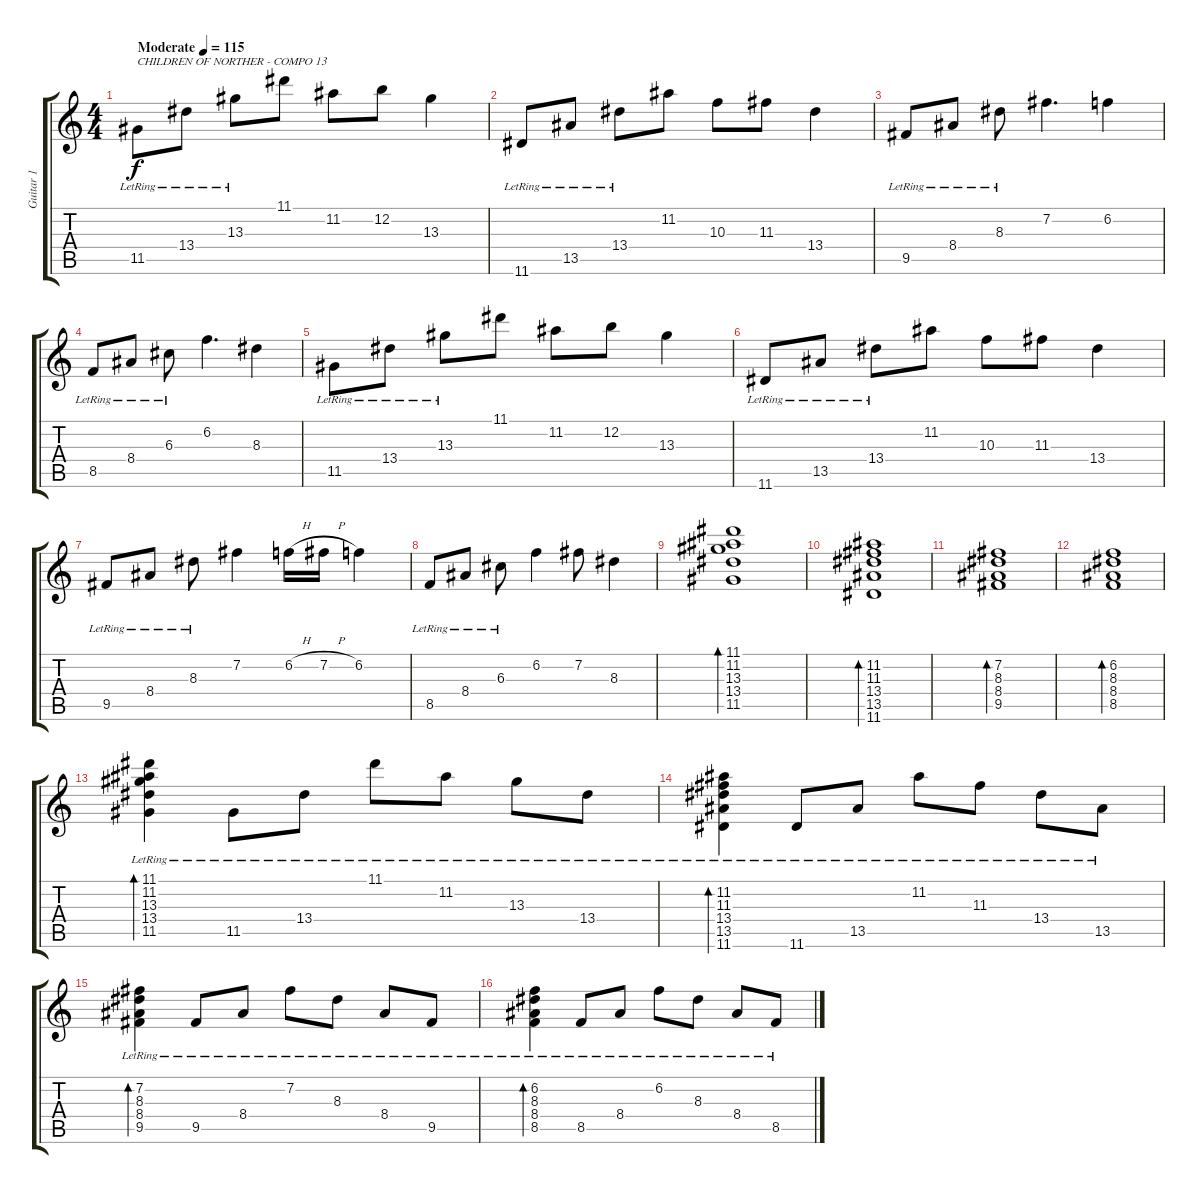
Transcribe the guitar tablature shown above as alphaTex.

\track ("Guitar 1" "Guitar 1") {instrument acousticguitarsteel}
\staff {score tabs}
\tuning (E4 B3 G3 D3 A2 E2) {hide}
\ts (4 4)
\tempo (115 "Moderate")
\clef g2
\ks c
11.5{lr}.8{txt "CHILDREN OF NORTHER - COMPO 13" dy f instrument acousticguitarsteel} 13.4{lr}.8 13.3{lr}.8 11.1.8 11.2.8 12.2.8 13.3.4 |
11.6{lr}.8 13.5{lr}.8 13.4{lr}.8 11.2.8 10.3.8 11.3.8 13.4.4 |
9.5{lr}.8 8.4{lr}.8 8.3{lr}.8 7.2.4{d} 6.2.4 |
8.5{lr}.8 8.4{lr}.8 6.3{lr}.8 6.2.4{d} 8.3.4 |
11.5{lr}.8 13.4{lr}.8 13.3{lr}.8 11.1.8 11.2.8 12.2.8 13.3.4 |
11.6{lr}.8 13.5{lr}.8 13.4{lr}.8 11.2.8 10.3.8 11.3.8 13.4.4 |
9.5{lr}.8 8.4{lr}.8 8.3{lr}.8 7.2.4 6.2{h}.16 7.2{h}.16 6.2.4 |
8.5{lr}.8 8.4{lr}.8 6.3{lr}.8 6.2.4 7.2.8 8.3.4 |
(11.1 11.2 13.3 13.4 11.5).1{bd 120} |
(11.2 11.3 13.4 13.5 11.6).1{bd 120} |
(7.2 8.3 8.4 9.5).1{bd 120} |
(6.2 8.3 8.4 8.5).1{bd 120} |
(11.1{lr} 11.2{lr} 13.3{lr} 13.4{lr} 11.5{lr}).4{bd 120} 11.5{lr}.8 13.4{lr}.8 11.1{lr}.8 11.2{lr}.8 13.3{lr}.8 13.4{lr}.8 |
(11.2{lr} 11.3{lr} 13.4{lr} 13.5{lr} 11.6{lr}).4{bd 120} 11.6{lr}.8 13.5{lr}.8 11.2{lr}.8 11.3{lr}.8 13.4{lr}.8 13.5{lr}.8 |
(7.2{lr} 8.3{lr} 8.4{lr} 9.5{lr}).4{bd 120} 9.5{lr}.8 8.4{lr}.8 7.2{lr}.8 8.3{lr}.8 8.4{lr}.8 9.5{lr}.8 |
(6.2{lr} 8.3{lr} 8.4{lr} 8.5{lr}).4{bd 120} 8.5{lr}.8 8.4{lr}.8 6.2{lr}.8 8.3{lr}.8 8.4{lr}.8 8.5{lr}.8
